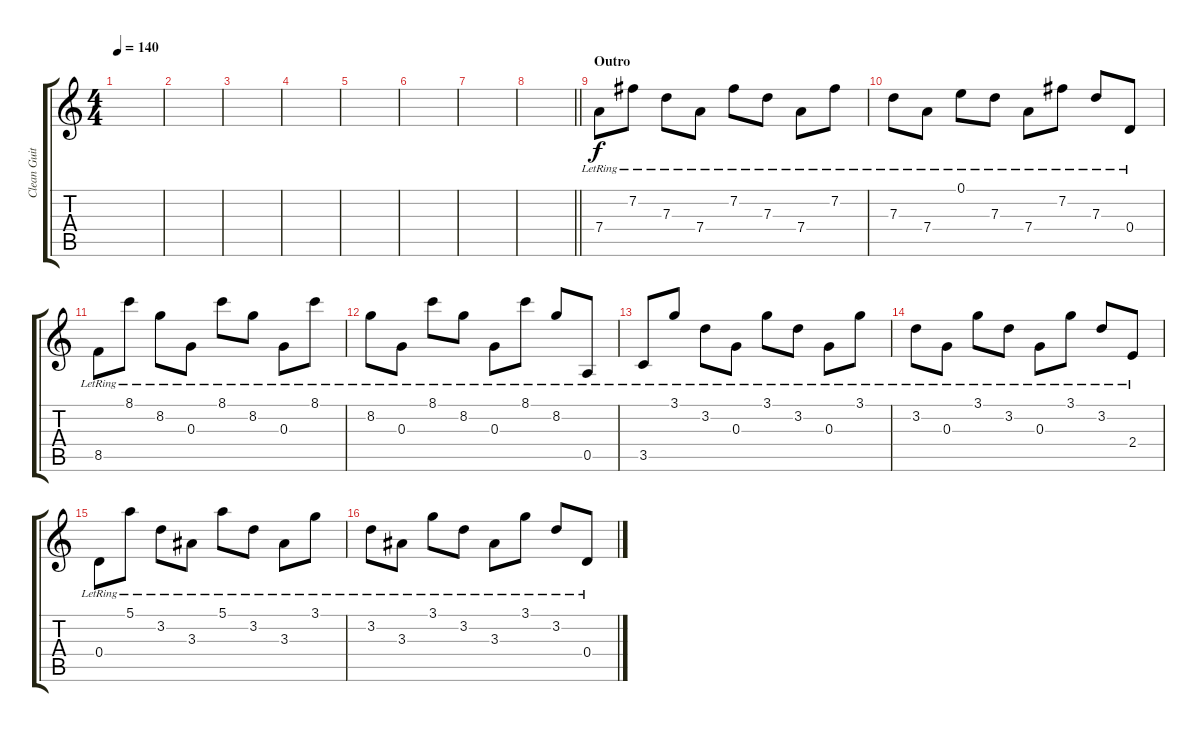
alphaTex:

\track ("Clean Guitar" "Clean Guit") {instrument electricguitarclean}
\staff {score tabs}
\tuning (E4 B3 G3 D3 A2 D2) {hide}
\ts (4 4)
\tempo 140
\clef g2
\ks c
|
|
|
|
|
|
|
\barLineRight lightlight
|
\section ("" "Outro")
7.4{lr}.8 7.2{lr}.8 7.3{lr}.8 7.4{lr}.8 7.2{lr}.8 7.3{lr}.8 7.4{lr}.8 7.2{lr}.8 |
7.3{lr}.8 7.4{lr}.8 0.1{lr}.8 7.3{lr}.8 7.4{lr}.8 7.2{lr}.8 7.3{lr}.8 0.4{lr}.8 |
8.5{lr}.8 8.1{lr}.8 8.2{lr}.8 0.3{lr}.8 8.1{lr}.8 8.2{lr}.8 0.3{lr}.8 8.1{lr}.8 |
8.2{lr}.8 0.3{lr}.8 8.1{lr}.8 8.2{lr}.8 0.3{lr}.8 8.1{lr}.8 8.2{lr}.8 0.5{lr}.8 |
3.5{lr}.8 3.1{lr}.8 3.2{lr}.8 0.3{lr}.8 3.1{lr}.8 3.2{lr}.8 0.3{lr}.8 3.1{lr}.8 |
3.2{lr}.8 0.3{lr}.8 3.1{lr}.8 3.2{lr}.8 0.3{lr}.8 3.1{lr}.8 3.2{lr}.8 2.4{lr}.8 |
0.4{lr}.8 5.1{lr}.8 3.2{lr}.8 3.3{lr}.8 5.1{lr}.8 3.2{lr}.8 3.3{lr}.8 3.1{lr}.8 |
3.2{lr}.8 3.3{lr}.8 3.1{lr}.8 3.2{lr}.8 3.3{lr}.8 3.1{lr}.8 3.2{lr}.8 0.4{lr}.8
